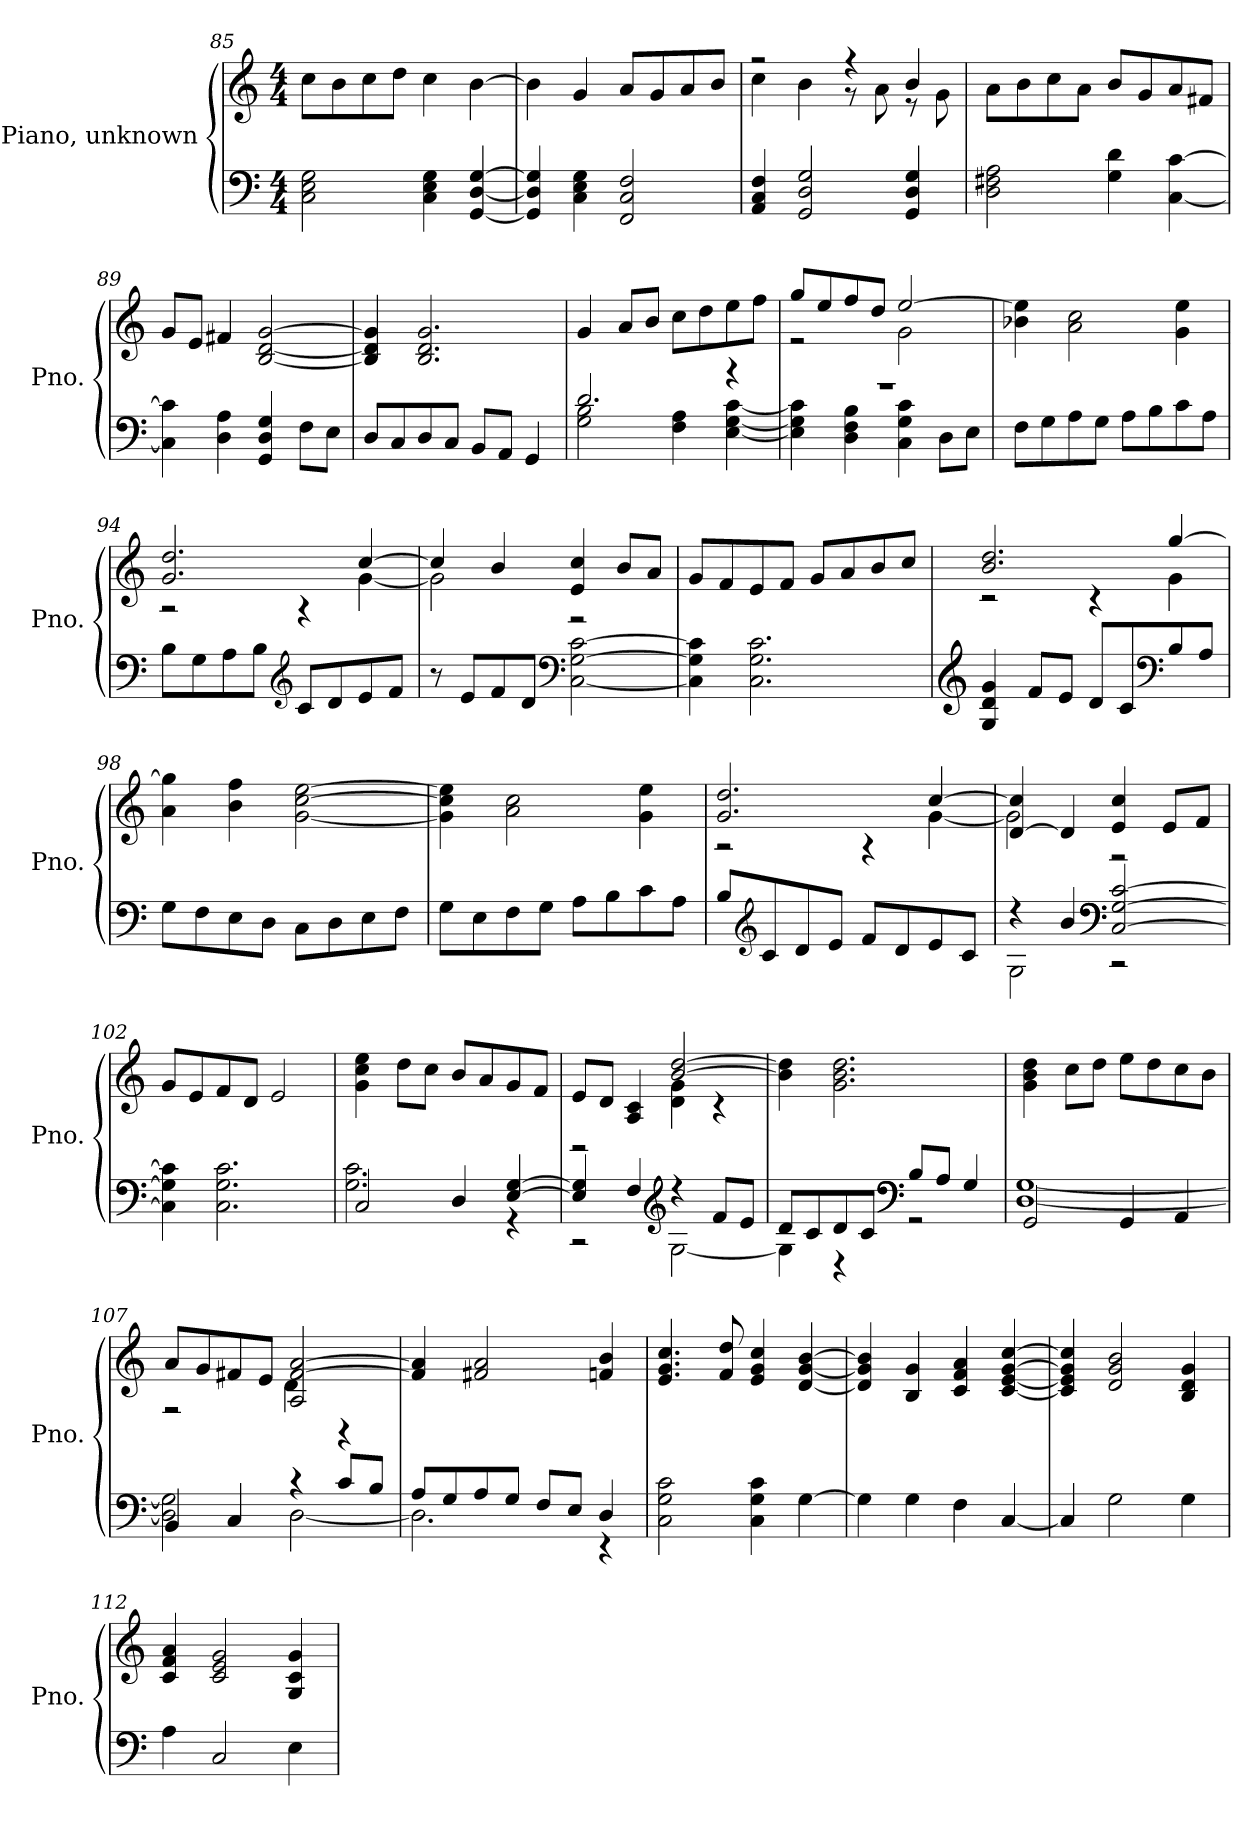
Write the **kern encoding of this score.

**kern	**kern
*part1	*part1
*staff2	*staff1
*I"Piano, unknown	*
*I'Pno.	*
*clefF4	*clefG2
*k[]	*k[]
*M4/4	*M4/4
=85	=85
2C\ 2E\ 2G\	8cc\L
.	8b\
.	8cc\
.	8dd\J
4C\ 4E\ 4G\	4cc\
[4GG/ [4D/ [4G/	[4b\
=86	=86
4GG/] 4D/] 4G/]	4b\]
4C\ 4E\ 4G\	4g/
2FF/ 2C/ 2F/	8a/L
.	8g/
.	8a/
.	8b/J
=87	=87
*	*^
4AA/ 4C/ 4F/	2r	4cc\
2GG/ 2D/ 2G/	.	4b\
.	4r	8r
.	.	8a\
4GG/ 4D/ 4G/	4b/	8r
.	.	8g\
*	*v	*v
=88	=88
2D\ 2F#X\ 2A\	8a\L
.	8b\
.	8cc\
.	8a\J
4G\ 4d\	8b/L
.	8g/
[4C\ [4c\	8a/
.	8f#X/J
=89	=89
4C\] 4c\]	8g/L
.	8e/J
4D\ 4A\	4f#X/
4GG/ 4D/ 4G/	[2B/ [2d/ [2g/
8F\L	.
8E\J	.
!!LO:LB:g=z
=90	=90
8D/L	4B/] 4d/] 4g/]
8C/	.
8D/	2.B/ 2.d/ 2.g/
8C/J	.
8BB/L	.
8AA/J	.
4GG/	.
=91	=91
*^	*
2.d/	2G\ 2B\	4g/
.	.	8a/L
.	.	8b/J
.	4F\ 4A\	8cc\L
.	.	8dd\
4r	[4E\ [4G\ [4c\	8ee\
.	.	8ff\J
=92	=92	=92
*	*	*^
1r	4E\] 4G\] 4c\]	8gg/L	2r
.	.	8ee/	.
.	4D\ 4F\ 4B\	8ff/	.
.	.	8dd/J	.
.	4C\ 4G\ 4c\	[2ee/	2g\
.	8D\L	.	.
.	8E\J	.	.
*v	*v	*	*
*	*v	*v
=93	=93
8F\L	4b-X\ 4ee\]
8G\	.
8A\	2a\ 2cc\
8G\J	.
8A\L	.
8B\	.
8c\	4g\ 4ee\
8A\J	.
=94	=94
*	*^
8B\L	2.g/ 2.dd/	2r
8G\	.	.
8A\	.	.
8B\J	.	.
*clefG2	*	*
8c/L	.	4r
8d/	.	.
8e/	[4cc/	[4g\
8f/J	.	.
!!LO:LB:g=z	!!
=95	=95	=95
8r	4cc/]	2g\]
8e/L	.	.
8f/	4b/	.
8d/J	.	.
*clefF4	*	*
[2C\ [2G\ [2c\	4e/ 4cc/	2r
.	8b/L	.
.	8a/J	.
*	*v	*v
=96	=96
4C\] 4G\] 4c\]	8g/L
.	8f/
2.C\ 2.G\ 2.c\	8e/
.	8f/J
.	8g/L
.	8a/
.	8b/
.	8cc/J
=97	=97
*clefG2	*
*	*^
4G/ 4d/ 4g/	2.b/ 2.dd/	2r
8f/L	.	.
8e/J	.	.
8d/L	.	4r
8c/	.	.
*clefF4	*	*
8B/	[4gg/	4g\
8A/J	.	.
*	*v	*v
=98	=98
8G\L	4a\ 4gg\]
8F\	.
8E\	4b\ 4ff\
8D\J	.
8C\L	[2g\ [2cc\ [2ee\
8D\	.
8E\	.
8F\J	.
=99	=99
8G\L	4g\] 4cc\] 4ee\]
8E\	.
8F\	2a\ 2cc\
8G\J	.
8A\L	.
8B\	.
8c\	4g\ 4ee\
8A\J	.
!!LO:LB:g=z
=100	=100
*	*^
8B/L	2.g/ 2.dd/	2r
*clefG2	*	*
8c/	.	.
8d/	.	.
8e/J	.	.
8f/L	.	4r
8d/	.	.
8e/	[4cc/	[4g\
8c/J	.	.
=101	=101	=101
*^	*	*
4r	2G\	[4d/ 4cc/]	2g\]
4b/	.	4d/]	.
*clefF4	*	*	*
[2C/ [2G/ [2c/	2r	4e/ 4cc/	2r
.	.	8e/L	.
.	.	8f/J	.
*v	*v	*	*
*	*v	*v
=102	=102
4C\] 4G\] 4c\]	8g/L
.	8e/
2.C\ 2.G\ 2.c\	8f/
.	8d/J
.	2e/
=103	=103
*^	*
2C/	2.G\ 2.c\	4g\ 4cc\ 4ee\
.	.	8dd\L
.	.	8cc\J
4D/	.	8b/L
.	.	8a/
[4E/ [4G/	4r	8g/
.	.	8f/J
=104	=104	=104
*	*	*^
4E/] 4G/]	2r	8e/L	2r
.	.	8d/J	.
4F/	.	4A/ 4c/	.
*clefG2	*	*	*
4r	[2G\	[2b/ [2dd/	4d\ 4g\
8f/L	.	.	4r
8e/J	.	.	.
*	*	*v	*v
!!LO:PB:g=z
=105	=105	=105
8d/L	4G\]	4b\] 4dd\]
8c/	.	.
8d/	4r	2.g\ 2.b\ 2.dd\
8c/J	.	.
*clefF4	*	*
8B/L	2r	.
8A/J	.	.
4G/	.	.
=106	=106	=106
2GG/	[1D [1G	4g\ 4b\ 4dd\
.	.	8cc\L
.	.	8dd\J
4GG/	.	8ee\L
.	.	8dd\
4AA/	.	8cc\
.	.	8b\J
=107	=107	=107
*	*	*^
4BB/	2D\] 2G\]	8a/L	2r
.	.	8g/	.
4C/	.	8f#X/	.
.	.	8e/J	.
4r	[2D\	2A/ [2f#/ [2a/	4d\
8c/L	.	.	4r
8B/J	.	.	.
*	*	*v	*v
=108	=108	=108
8A/L	2.D\]	4f#/] 4a/]
8G/	.	.
8A/	.	2f#X/ 2a/
8G/J	.	.
8F/L	.	.
8E/J	.	.
4D/	4r	4fn/ 4b/
*v	*v	*
=109	=109
2C\ 2G\ 2c\	4.e/ 4.g/ 4.cc/
.	8f/ 8dd/
4C\ 4G\ 4c\	4e/ 4g/ 4cc/
[4G\	[4d/ [4g/ [4b/
=110	=110
4G\]	4d/] 4g/] 4b/]
4G\	4B/ 4g/
4F\	4c/ 4f/ 4a/
[4C/	[4c/ [4e/ [4g/ [4cc/
!!LO:LB:g=z
=111	=111
4C/]	4c/] 4e/] 4g/] 4cc/]
2G\	2d/ 2g/ 2b/
4G\	4B/ 4d/ 4g/
=112	=112
4A\	4c/ 4f/ 4a/
2C/	2c/ 2e/ 2g/
4E\	4G/ 4c/ 4g/
=	=
*-	*-
